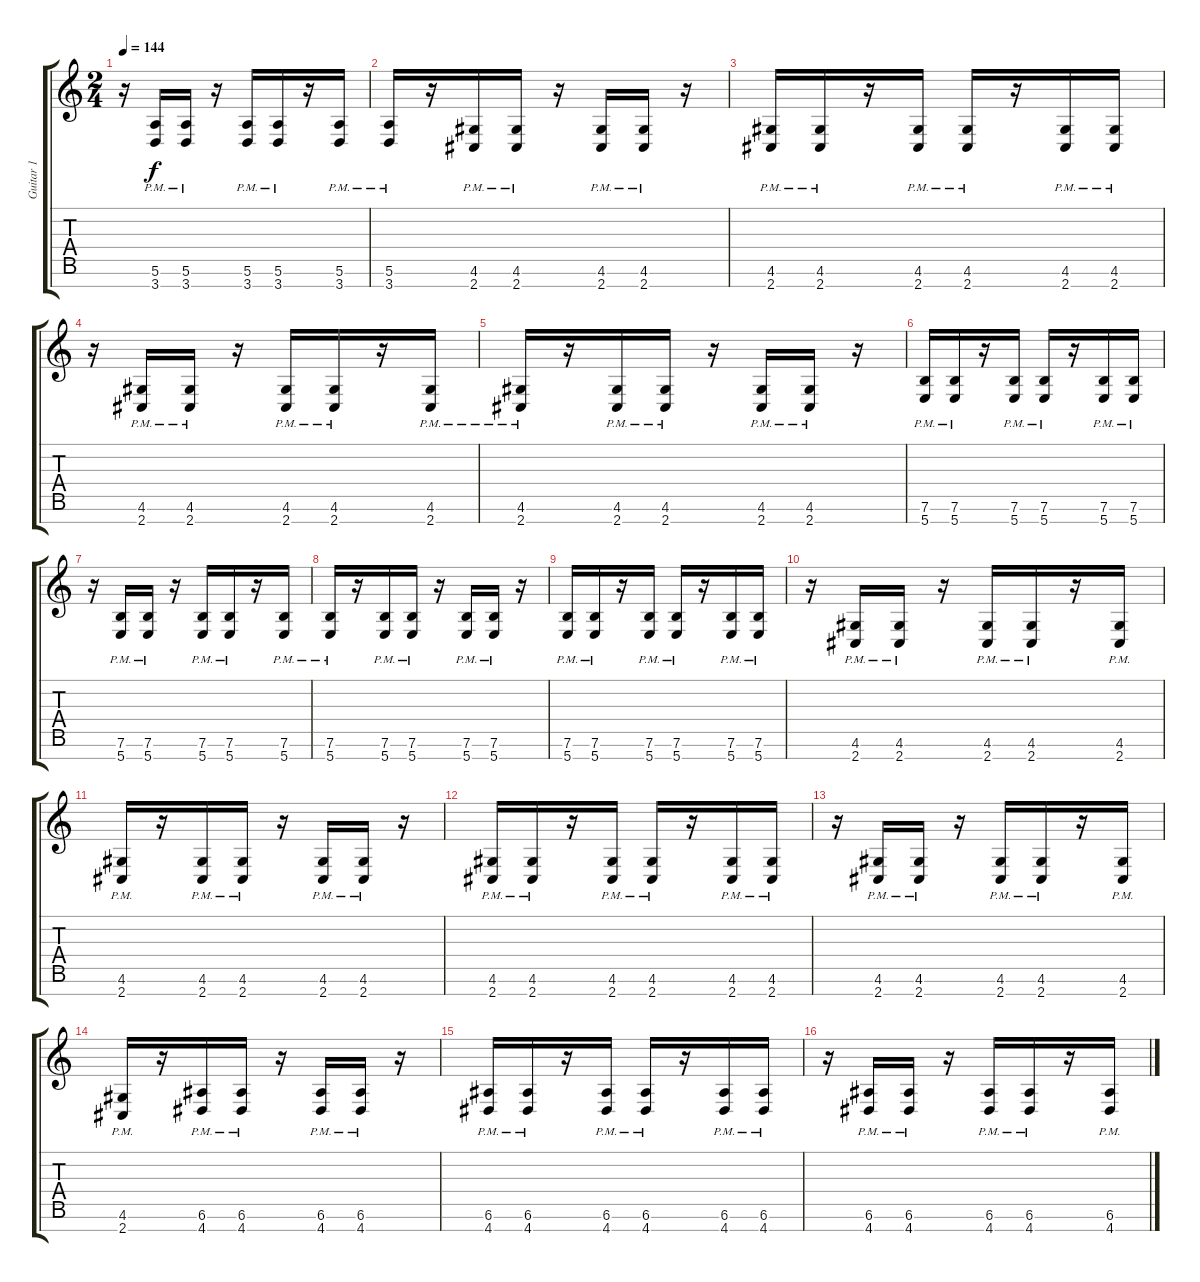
\track ("Guitar 1" "Guitar 1") {instrument distortionguitar}
\staff {score tabs}
\tuning (E4 B3 G3 D3 A2 E2 B1) {hide}
\ts (2 4)
\tempo 144
\clef g2
\ks c
r.16{dy f} (5.6{pm} 3.7{pm}).16 (5.6{pm} 3.7{pm}).16 r.16 (5.6{pm} 3.7{pm}).16 (5.6{pm} 3.7{pm}).16 r.16 (5.6{pm} 3.7{pm}).16 |
(5.6{pm} 3.7{pm}).16 r.16 (4.6{pm} 2.7{pm}).16 (4.6{pm} 2.7{pm}).16 r.16 (4.6{pm} 2.7{pm}).16 (4.6{pm} 2.7{pm}).16 r.16 |
(4.6{pm} 2.7{pm}).16 (4.6{pm} 2.7{pm}).16 r.16 (4.6{pm} 2.7{pm}).16 (4.6{pm} 2.7{pm}).16 r.16 (4.6{pm} 2.7{pm}).16 (4.6{pm} 2.7{pm}).16 |
r.16 (4.6{pm} 2.7{pm}).16 (4.6{pm} 2.7{pm}).16 r.16 (4.6{pm} 2.7{pm}).16 (4.6{pm} 2.7{pm}).16 r.16 (4.6{pm} 2.7{pm}).16 |
(4.6{pm} 2.7{pm}).16 r.16 (4.6{pm} 2.7{pm}).16 (4.6{pm} 2.7{pm}).16 r.16 (4.6{pm} 2.7{pm}).16 (4.6{pm} 2.7{pm}).16 r.16 |
(7.6{pm} 5.7{pm}).16 (7.6{pm} 5.7{pm}).16 r.16 (7.6{pm} 5.7{pm}).16 (7.6{pm} 5.7{pm}).16 r.16 (7.6{pm} 5.7{pm}).16 (7.6{pm} 5.7{pm}).16 |
r.16 (7.6{pm} 5.7{pm}).16 (7.6{pm} 5.7{pm}).16 r.16 (7.6{pm} 5.7{pm}).16 (7.6{pm} 5.7{pm}).16 r.16 (7.6{pm} 5.7{pm}).16 |
(7.6{pm} 5.7{pm}).16 r.16 (7.6{pm} 5.7{pm}).16 (7.6{pm} 5.7{pm}).16 r.16 (7.6{pm} 5.7{pm}).16 (7.6{pm} 5.7{pm}).16 r.16 |
(7.6{pm} 5.7{pm}).16 (7.6{pm} 5.7{pm}).16 r.16 (7.6{pm} 5.7{pm}).16 (7.6{pm} 5.7{pm}).16 r.16 (7.6{pm} 5.7{pm}).16 (7.6{pm} 5.7{pm}).16 |
r.16 (4.6{pm} 2.7{pm}).16 (4.6{pm} 2.7{pm}).16 r.16 (4.6{pm} 2.7{pm}).16 (4.6{pm} 2.7{pm}).16 r.16 (4.6{pm} 2.7{pm}).16 |
(4.6{pm} 2.7{pm}).16 r.16 (4.6{pm} 2.7{pm}).16 (4.6{pm} 2.7{pm}).16 r.16 (4.6{pm} 2.7{pm}).16 (4.6{pm} 2.7{pm}).16 r.16 |
(4.6{pm} 2.7{pm}).16 (4.6{pm} 2.7{pm}).16 r.16 (4.6{pm} 2.7{pm}).16 (4.6{pm} 2.7{pm}).16 r.16 (4.6{pm} 2.7{pm}).16 (4.6{pm} 2.7{pm}).16 |
r.16 (4.6{pm} 2.7{pm}).16 (4.6{pm} 2.7{pm}).16 r.16 (4.6{pm} 2.7{pm}).16 (4.6{pm} 2.7{pm}).16 r.16 (4.6{pm} 2.7{pm}).16 |
(4.6{pm} 2.7{pm}).16 r.16 (6.6{pm} 4.7{pm}).16 (6.6{pm} 4.7{pm}).16 r.16 (6.6{pm} 4.7{pm}).16 (6.6{pm} 4.7{pm}).16 r.16 |
(6.6{pm} 4.7{pm}).16 (6.6{pm} 4.7{pm}).16 r.16 (6.6{pm} 4.7{pm}).16 (6.6{pm} 4.7{pm}).16 r.16 (6.6{pm} 4.7{pm}).16 (6.6{pm} 4.7{pm}).16 |
r.16 (6.6{pm} 4.7{pm}).16 (6.6{pm} 4.7{pm}).16 r.16 (6.6{pm} 4.7{pm}).16 (6.6{pm} 4.7{pm}).16 r.16 (6.6{pm} 4.7{pm}).16
